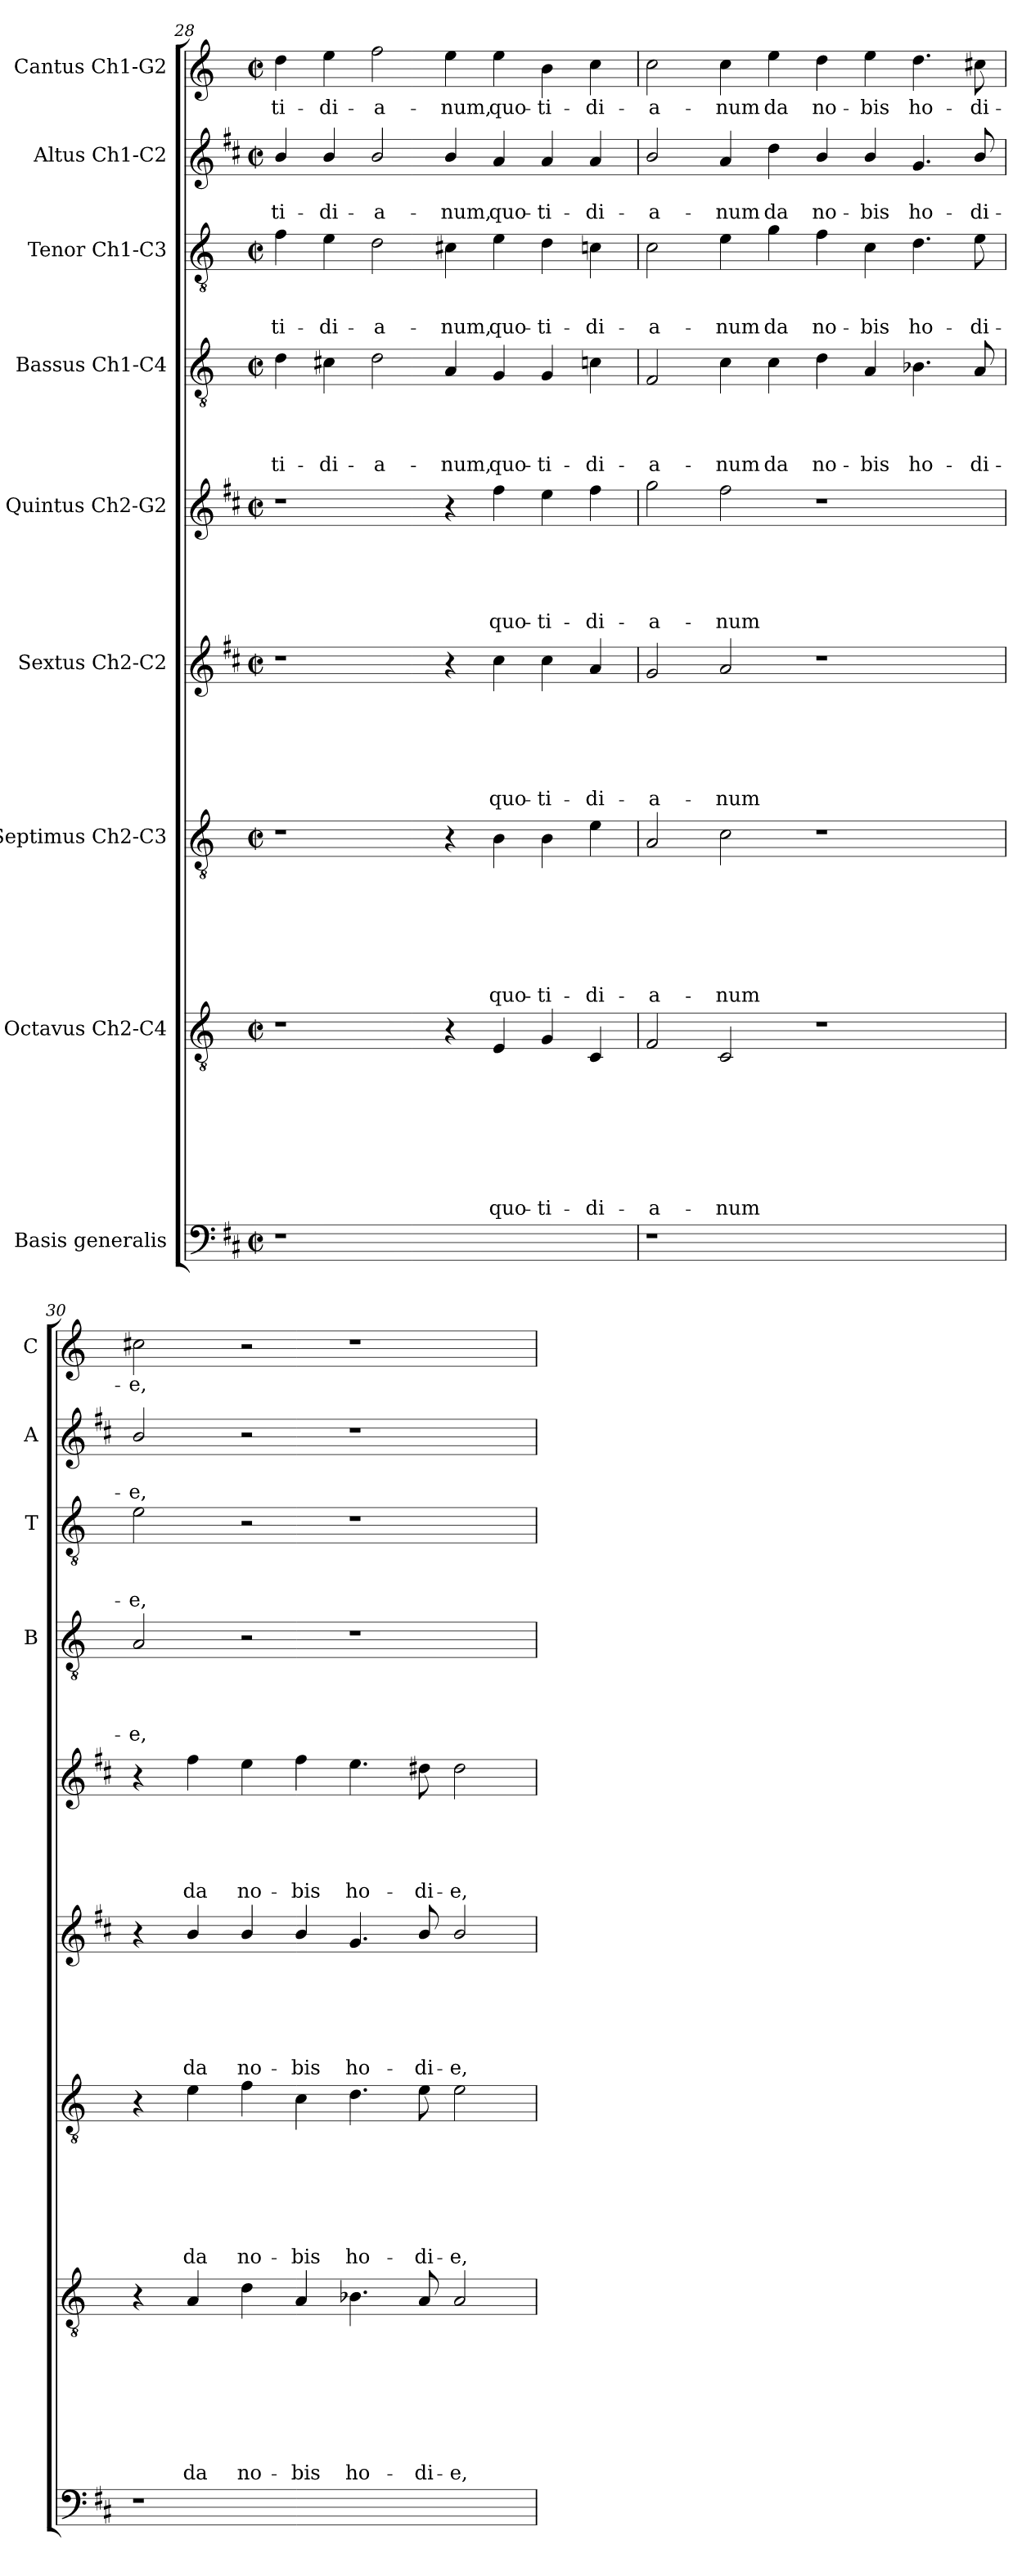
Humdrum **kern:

**kern	**kern	**text	**text	**text	**text	**text	**text	**text	**text	**kern	**text	**text	**text	**text	**text	**text	**text	**kern	**text	**text	**text	**text	**text	**text	**kern	**text	**text	**text	**text	**text	**kern	**text	**text	**text	**text	**kern	**text	**text	**text	**kern	**text	**text	**kern	**text
*part9	*part8	*part8	*part8	*part8	*part8	*part8	*part8	*part8	*part8	*part7	*part7	*part7	*part7	*part7	*part7	*part7	*part7	*part6	*part6	*part6	*part6	*part6	*part6	*part6	*part5	*part5	*part5	*part5	*part5	*part5	*part4	*part4	*part4	*part4	*part4	*part3	*part3	*part3	*part3	*part2	*part2	*part2	*part1	*part1
*staff9	*staff8	*staff8	*staff8	*staff8	*staff8	*staff8	*staff8	*staff8	*staff8	*staff7	*staff7	*staff7	*staff7	*staff7	*staff7	*staff7	*staff7	*staff6	*staff6	*staff6	*staff6	*staff6	*staff6	*staff6	*staff5	*staff5	*staff5	*staff5	*staff5	*staff5	*staff4	*staff4	*staff4	*staff4	*staff4	*staff3	*staff3	*staff3	*staff3	*staff2	*staff2	*staff2	*staff1	*staff1
*I"Basis generalis	*I"Octavus Ch2-C4	*	*	*	*	*	*	*	*	*I"Septimus Ch2-C3	*	*	*	*	*	*	*	*I"Sextus Ch2-C2	*	*	*	*	*	*	*I"Quintus Ch2-G2	*	*	*	*	*	*I"Bassus Ch1-C4	*	*	*	*	*I"Tenor Ch1-C3	*	*	*	*I"Altus Ch1-C2	*	*	*I"Cantus Ch1-G2	*
*	*	*	*	*	*	*	*	*	*	*	*	*	*	*	*	*	*	*	*	*	*	*	*	*	*	*	*	*	*	*	*I'B	*	*	*	*	*I'T	*	*	*	*I'A	*	*	*I'C	*
*clefF4	*clefGv2	*	*	*	*	*	*	*	*	*clefGv2	*	*	*	*	*	*	*	*clefG2	*	*	*	*	*	*	*clefG2	*	*	*	*	*	*clefGv2	*	*	*	*	*clefGv2	*	*	*	*clefG2	*	*	*clefG2	*
*ITrd1c2	*	*	*	*	*	*	*	*	*	*	*	*	*	*	*	*	*	*ITrd1c2	*	*	*	*	*	*	*ITrd1c2	*	*	*	*	*	*	*	*	*	*	*	*	*	*	*ITrd1c2	*	*	*	*
*k[]	*k[]	*	*	*	*	*	*	*	*	*k[]	*	*	*	*	*	*	*	*k[]	*	*	*	*	*	*	*k[]	*	*	*	*	*	*k[]	*	*	*	*	*k[]	*	*	*	*k[]	*	*	*k[]	*
*C:	*C:	*	*	*	*	*	*	*	*	*C:	*	*	*	*	*	*	*	*C:	*	*	*	*	*	*	*C:	*	*	*	*	*	*C:	*	*	*	*	*C:	*	*	*	*C:	*	*	*C:	*
*M2/2	*M2/2	*	*	*	*	*	*	*	*	*M2/2	*	*	*	*	*	*	*	*M2/2	*	*	*	*	*	*	*M2/2	*	*	*	*	*	*M2/2	*	*	*	*	*M2/2	*	*	*	*M2/2	*	*	*M2/2	*
*met(c|)	*met(c|)	*	*	*	*	*	*	*	*	*met(c|)	*	*	*	*	*	*	*	*met(c|)	*	*	*	*	*	*	*met(c|)	*	*	*	*	*	*met(c|)	*	*	*	*	*met(c|)	*	*	*	*met(c|)	*	*	*met(c|)	*
=28	=28	=28	=28	=28	=28	=28	=28	=28	=28	=28	=28	=28	=28	=28	=28	=28	=28	=28	=28	=28	=28	=28	=28	=28	=28	=28	=28	=28	=28	=28	=28	=28	=28	=28	=28	=28	=28	=28	=28	=28	=28	=28	=28	=28
!	!	!	!	!	!	!	!	!	!	!	!	!	!	!	!	!	!	!	!	!	!	!	!	!	!	!	!	!	!	!	!	!	!	!	!LO:LY:b	!	!	!	!LO:LY:b	!	!	!LO:LY:b	!	!LO:LY:b
1r	1r	.	.	.	.	.	.	.	.	1r	.	.	.	.	.	.	.	1r	.	.	.	.	.	.	1r	.	.	.	.	.	4d\	.	.	.	-ti-	4f\	.	.	-ti-	4a/	.	-ti-	4dd\	-ti-
!	!	!	!	!	!	!	!	!	!	!	!	!	!	!	!	!	!	!	!	!	!	!	!	!	!	!	!	!	!	!	!	!	!	!	!LO:LY:b	!	!	!	!LO:LY:b	!	!	!LO:LY:b	!	!LO:LY:b
.	.	.	.	.	.	.	.	.	.	.	.	.	.	.	.	.	.	.	.	.	.	.	.	.	.	.	.	.	.	.	4c#X\	.	.	.	-di-	4e\	.	.	-di-	4a/	.	-di-	4ee\	-di-
!	!	!	!	!	!	!	!	!	!	!	!	!	!	!	!	!	!	!	!	!	!	!	!	!	!	!	!	!	!	!	!	!	!	!	!LO:LY:b	!	!	!	!LO:LY:b	!	!	!LO:LY:b	!	!LO:LY:b
.	.	.	.	.	.	.	.	.	.	.	.	.	.	.	.	.	.	.	.	.	.	.	.	.	.	.	.	.	.	.	2d\	.	.	.	-a-	2d\	.	.	-a-	2a/	.	-a-	2ff\	-a-
!	!	!	!	!	!	!	!	!	!	!	!	!	!	!	!	!	!	!	!	!	!	!	!	!	!	!	!	!	!	!	!	!	!	!	!LO:LY:b	!	!	!	!LO:LY:b	!	!	!LO:LY:b	!	!LO:LY:b
1ryy	4r	.	.	.	.	.	.	.	.	4r	.	.	.	.	.	.	.	4r	.	.	.	.	.	.	4r	.	.	.	.	.	4A/	.	.	.	-num,	4c#X\	.	.	-num,	4a/	.	-num,	4ee\	-num,
!	!	!	!	!	!	!	!	!	!LO:LY:b	!	!	!	!	!	!	!	!LO:LY:b	!	!	!	!	!	!	!LO:LY:b	!	!	!	!	!	!LO:LY:b	!	!	!	!	!LO:LY:b	!	!	!	!LO:LY:b	!	!	!LO:LY:b	!	!LO:LY:b
.	4E/	.	.	.	.	.	.	.	quo-	4B\	.	.	.	.	.	.	quo-	4b\	.	.	.	.	.	quo-	4ee\	.	.	.	.	quo-	4G/	.	.	.	quo-	4e\	.	.	quo-	4g/	.	quo-	4ee\	quo-
!	!	!	!	!	!	!	!	!	!LO:LY:b	!	!	!	!	!	!	!	!LO:LY:b	!	!	!	!	!	!	!LO:LY:b	!	!	!	!	!	!LO:LY:b	!	!	!	!	!LO:LY:b	!	!	!	!LO:LY:b	!	!	!LO:LY:b	!	!LO:LY:b
.	4G/	.	.	.	.	.	.	.	-ti-	4B\	.	.	.	.	.	.	-ti-	4b\	.	.	.	.	.	-ti-	4dd\	.	.	.	.	-ti-	4G/	.	.	.	-ti-	4d\	.	.	-ti-	4g/	.	-ti-	4b\	-ti-
!	!	!	!	!	!	!	!	!	!LO:LY:b	!	!	!	!	!	!	!	!LO:LY:b	!	!	!	!	!	!	!LO:LY:b	!	!	!	!	!	!LO:LY:b	!	!	!	!	!LO:LY:b	!	!	!	!LO:LY:b	!	!	!LO:LY:b	!	!LO:LY:b
.	4C/	.	.	.	.	.	.	.	-di-	4e\	.	.	.	.	.	.	-di-	4g/	.	.	.	.	.	-di-	4ee\	.	.	.	.	-di-	4cn\	.	.	.	-di-	4cn\	.	.	-di-	4g/	.	-di-	4cc\	-di-
=29	=29	=29	=29	=29	=29	=29	=29	=29	=29	=29	=29	=29	=29	=29	=29	=29	=29	=29	=29	=29	=29	=29	=29	=29	=29	=29	=29	=29	=29	=29	=29	=29	=29	=29	=29	=29	=29	=29	=29	=29	=29	=29	=29	=29
!	!	!	!	!	!	!	!	!	!LO:LY:b	!	!	!	!	!	!	!	!LO:LY:b	!	!	!	!	!	!	!LO:LY:b	!	!	!	!	!	!LO:LY:b	!	!	!	!	!LO:LY:b	!	!	!	!LO:LY:b	!	!	!LO:LY:b	!	!LO:LY:b
1r	2F/	.	.	.	.	.	.	.	-a-	2A/	.	.	.	.	.	.	-a-	2f/	.	.	.	.	.	-a-	2ff\	.	.	.	.	-a-	2F/	.	.	.	-a-	2c\	.	.	-a-	2a/	.	-a-	2cc\	-a-
!	!	!	!	!	!	!	!	!	!LO:LY:b	!	!	!	!	!	!	!	!LO:LY:b	!	!	!	!	!	!	!LO:LY:b	!	!	!	!	!	!LO:LY:b	!	!	!	!	!LO:LY:b	!	!	!	!LO:LY:b	!	!	!LO:LY:b	!	!LO:LY:b
.	2C/	.	.	.	.	.	.	.	-num	2c\	.	.	.	.	.	.	-num	2g/	.	.	.	.	.	-num	2ee\	.	.	.	.	-num	4c\	.	.	.	-num	4e\	.	.	-num	4g/	.	-num	4cc\	-num
!	!	!	!	!	!	!	!	!	!	!	!	!	!	!	!	!	!	!	!	!	!	!	!	!	!	!	!	!	!	!	!	!	!	!	!LO:LY:b	!	!	!	!LO:LY:b	!	!	!LO:LY:b	!	!LO:LY:b
.	.	.	.	.	.	.	.	.	.	.	.	.	.	.	.	.	.	.	.	.	.	.	.	.	.	.	.	.	.	.	4c\	.	.	.	da	4g\	.	.	da	4cc\	.	da	4ee\	da
!	!	!	!	!	!	!	!	!	!	!	!	!	!	!	!	!	!	!	!	!	!	!	!	!	!	!	!	!	!	!	!	!	!	!	!LO:LY:b	!	!	!	!LO:LY:b	!	!	!LO:LY:b	!	!LO:LY:b
1ryy	1r	.	.	.	.	.	.	.	.	1r	.	.	.	.	.	.	.	1r	.	.	.	.	.	.	1r	.	.	.	.	.	4d\	.	.	.	no-	4f\	.	.	no-	4a/	.	no-	4dd\	no-
!	!	!	!	!	!	!	!	!	!	!	!	!	!	!	!	!	!	!	!	!	!	!	!	!	!	!	!	!	!	!	!	!	!	!	!LO:LY:b	!	!	!	!LO:LY:b	!	!	!LO:LY:b	!	!LO:LY:b
.	.	.	.	.	.	.	.	.	.	.	.	.	.	.	.	.	.	.	.	.	.	.	.	.	.	.	.	.	.	.	4A/	.	.	.	-bis	4c\	.	.	-bis	4a/	.	-bis	4ee\	-bis
!	!	!	!	!	!	!	!	!	!	!	!	!	!	!	!	!	!	!	!	!	!	!	!	!	!	!	!	!	!	!	!	!	!	!	!LO:LY:b	!	!	!	!LO:LY:b	!	!	!LO:LY:b	!	!LO:LY:b
.	.	.	.	.	.	.	.	.	.	.	.	.	.	.	.	.	.	.	.	.	.	.	.	.	.	.	.	.	.	.	4.B-X\	.	.	.	ho-	4.d\	.	.	ho-	4.f/	.	ho-	4.dd\	ho-
!	!	!	!	!	!	!	!	!	!	!	!	!	!	!	!	!	!	!	!	!	!	!	!	!	!	!	!	!	!	!	!	!	!	!	!LO:LY:b	!	!	!	!LO:LY:b	!	!	!LO:LY:b	!	!LO:LY:b
.	.	.	.	.	.	.	.	.	.	.	.	.	.	.	.	.	.	.	.	.	.	.	.	.	.	.	.	.	.	.	8A/	.	.	.	-di-	8e\	.	.	-di-	8a/	.	-di-	8cc#X\	-di-
!!LO:LB:g=z
=30	=30	=30	=30	=30	=30	=30	=30	=30	=30	=30	=30	=30	=30	=30	=30	=30	=30	=30	=30	=30	=30	=30	=30	=30	=30	=30	=30	=30	=30	=30	=30	=30	=30	=30	=30	=30	=30	=30	=30	=30	=30	=30	=30	=30
!	!	!	!	!	!	!	!	!	!	!	!	!	!	!	!	!	!	!	!	!	!	!	!	!	!	!	!	!	!	!	!	!	!	!	!LO:LY:b	!	!	!	!LO:LY:b	!	!	!LO:LY:b	!	!LO:LY:b
1r	4r	.	.	.	.	.	.	.	.	4r	.	.	.	.	.	.	.	4r	.	.	.	.	.	.	4r	.	.	.	.	.	2A/	.	.	.	-e,	2e\	.	.	-e,	2a/	.	-e,	2cc#\	-e,
!	!	!	!	!	!	!	!	!	!LO:LY:b	!	!	!	!	!	!	!	!LO:LY:b	!	!	!	!	!	!	!LO:LY:b	!	!	!	!	!	!LO:LY:b	!	!	!	!	!	!	!	!	!	!	!	!	!	!
.	4A/	.	.	.	.	.	.	.	da	4e\	.	.	.	.	.	.	da	4a/	.	.	.	.	.	da	4ee\	.	.	.	.	da	.	.	.	.	.	.	.	.	.	.	.	.	.	.
!	!	!	!	!	!	!	!	!	!LO:LY:b	!	!	!	!	!	!	!	!LO:LY:b	!	!	!	!	!	!	!LO:LY:b	!	!	!	!	!	!LO:LY:b	!	!	!	!	!	!	!	!	!	!	!	!	!	!
.	4d\	.	.	.	.	.	.	.	no-	4f\	.	.	.	.	.	.	no-	4a/	.	.	.	.	.	no-	4dd\	.	.	.	.	no-	2r	.	.	.	.	2r	.	.	.	2r	.	.	2r	.
!	!	!	!	!	!	!	!	!	!LO:LY:b	!	!	!	!	!	!	!	!LO:LY:b	!	!	!	!	!	!	!LO:LY:b	!	!	!	!	!	!LO:LY:b	!	!	!	!	!	!	!	!	!	!	!	!	!	!
.	4A/	.	.	.	.	.	.	.	-bis	4c\	.	.	.	.	.	.	-bis	4a/	.	.	.	.	.	-bis	4ee\	.	.	.	.	-bis	.	.	.	.	.	.	.	.	.	.	.	.	.	.
!	!	!	!	!	!	!	!	!	!LO:LY:b	!	!	!	!	!	!	!	!LO:LY:b	!	!	!	!	!	!	!LO:LY:b	!	!	!	!	!	!LO:LY:b	!	!	!	!	!	!	!	!	!	!	!	!	!	!
1ryy	4.B-X\	.	.	.	.	.	.	.	ho-	4.d\	.	.	.	.	.	.	ho-	4.f/	.	.	.	.	.	ho-	4.dd\	.	.	.	.	ho-	1r	.	.	.	.	1r	.	.	.	1r	.	.	1r	.
!	!	!	!	!	!	!	!	!	!LO:LY:b	!	!	!	!	!	!	!	!LO:LY:b	!	!	!	!	!	!	!LO:LY:b	!	!	!	!	!	!LO:LY:b	!	!	!	!	!	!	!	!	!	!	!	!	!	!
.	8A/	.	.	.	.	.	.	.	-di-	8e\	.	.	.	.	.	.	-di-	8a/	.	.	.	.	.	-di-	8cc#X\	.	.	.	.	-di-	.	.	.	.	.	.	.	.	.	.	.	.	.	.
!	!	!	!	!	!	!	!	!	!LO:LY:b	!	!	!	!	!	!	!	!LO:LY:b	!	!	!	!	!	!	!LO:LY:b	!	!	!	!	!	!LO:LY:b	!	!	!	!	!	!	!	!	!	!	!	!	!	!
.	2A/	.	.	.	.	.	.	.	-e,	2e\	.	.	.	.	.	.	-e,	2a/	.	.	.	.	.	-e,	2cc#\	.	.	.	.	-e,	.	.	.	.	.	.	.	.	.	.	.	.	.	.
=	=	=	=	=	=	=	=	=	=	=	=	=	=	=	=	=	=	=	=	=	=	=	=	=	=	=	=	=	=	=	=	=	=	=	=	=	=	=	=	=	=	=	=	=
*-	*-	*-	*-	*-	*-	*-	*-	*-	*-	*-	*-	*-	*-	*-	*-	*-	*-	*-	*-	*-	*-	*-	*-	*-	*-	*-	*-	*-	*-	*-	*-	*-	*-	*-	*-	*-	*-	*-	*-	*-	*-	*-	*-	*-
